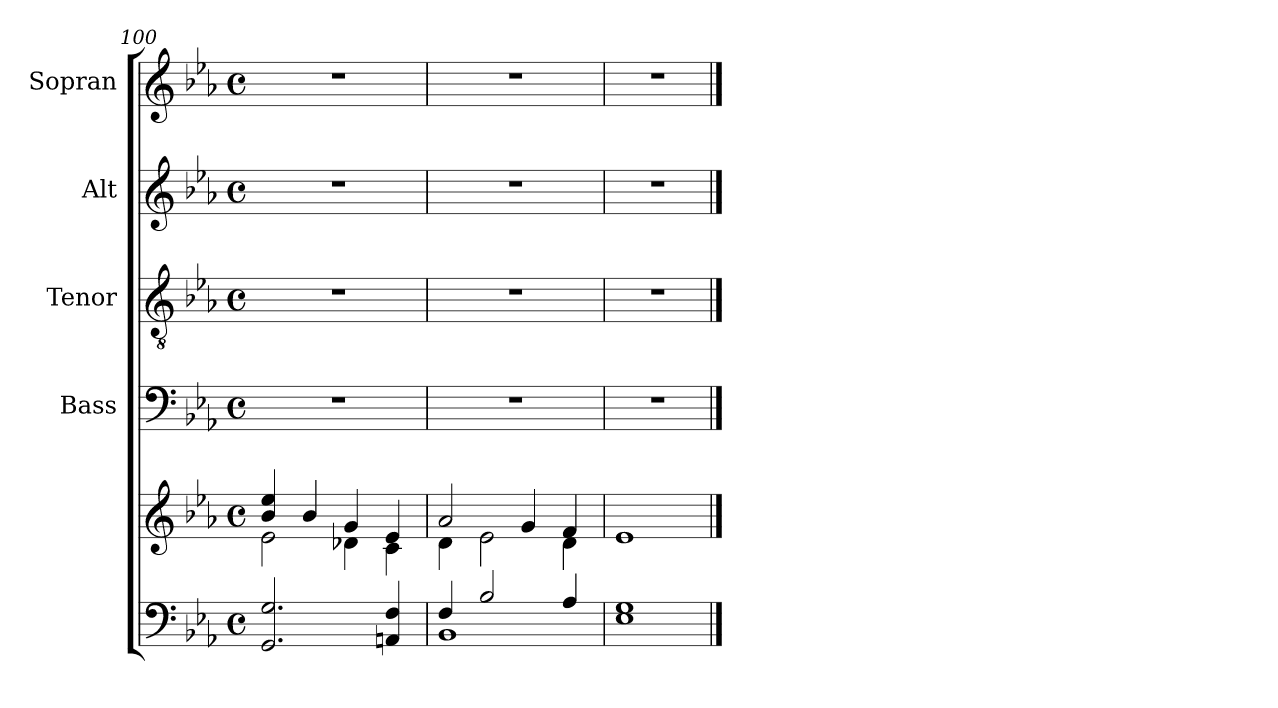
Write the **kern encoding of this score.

**kern	**kern	**kern	**kern	**kern	**kern
*part5	*part5	*part4	*part3	*part2	*part1
*staff6	*staff5	*staff4	*staff3	*staff2	*staff1
*	*	*I"Bass	*I"Tenor	*I"Alt	*I"Sopran
*	*	*I'B.	*I'T.	*I'A.	*I'S.
*clefF4	*clefG2	*clefF4	*clefGv2	*clefG2	*clefG2
*k[b-e-a-]	*k[b-e-a-]	*k[b-e-a-]	*k[b-e-a-]	*k[b-e-a-]	*k[b-e-a-]
*E-:	*E-:	*E-:	*E-:	*E-:	*E-:
*M4/4	*M4/4	*M4/4	*M4/4	*M4/4	*M4/4
*met(c)	*met(c)	*met(c)	*met(c)	*met(c)	*met(c)
=100	=100	=100	=100	=100	=100
*	*^	*	*	*	*
2.GG/ 2.G/	4b-/ 4ee-/	2e-\	1r	1r	1r	1r
.	4b-/	.	.	.	.	.
.	4g/	4d-X\	.	.	.	.
4AAn/ 4F/	4e-/	4c\	.	.	.	.
=101	=101	=101	=101	=101	=101	=101
*^	*	*	*	*	*	*
4F/	1BB-	2a-/	4d\	1r	1r	1r	1r
2B-/	.	.	2e-\	.	.	.	.
.	.	4g/	.	.	.	.	.
4A-/	.	4f/	4d\	.	.	.	.
*v	*v	*	*	*	*	*	*
*	*v	*v	*	*	*	*
=102	=102	=102	=102	=102	=102
1E- 1G	1e-	1r	1r	1r	1r
==	==	==	==	==	==
*-	*-	*-	*-	*-	*-
